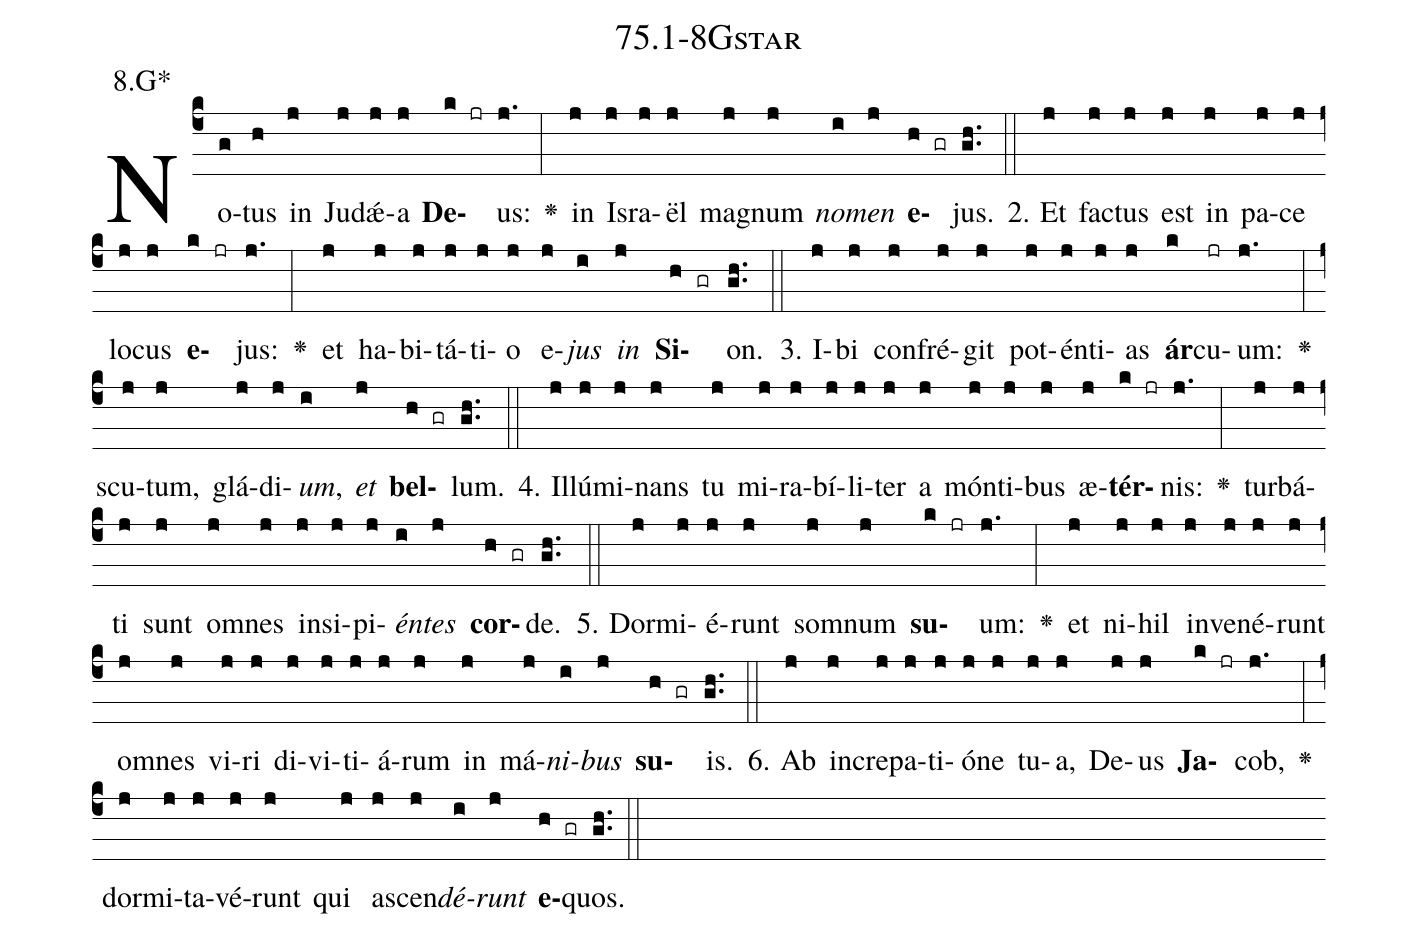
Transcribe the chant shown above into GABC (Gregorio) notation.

name: 75.1-8Gstar;
annotation: 8.G*;
%%
(c4)No(g)tus(h) in(j) Ju(j)dǽ(j)a(j) <b>De</b>(k jr)us:(j.) <v>\greheightstar</v>(:) in(j) Is(j)ra(j)ël(j) ma(j)gnum(j) <i>no</i>(i)<i>men</i>(j) <b>e</b>(h gr)jus.(gh..) (::)
2. Et(j) fac(j)tus(j) est(j) in(j) pa(j)ce(j) lo(j)cus(j) <b>e</b>(k jr)jus:(j.) <v>\greheightstar</v>(:) et(j) ha(j)bi(j)tá(j)ti(j)o(j) e(j)<i>jus</i>(i) <i>in</i>(j) <b>Si</b>(h gr)on.(gh..) (::)
3. I(j)bi(j) con(j)fré(j)git(j) pot(j)én(j)ti(j)as(j) <b>ár</b>(k)cu(jr)um:(j.) <v>\greheightstar</v>(:) scu(j)tum,(j) glá(j)di(j)<i>um</i>,(i) <i>et</i>(j) <b>bel</b>(h gr)lum.(gh..) (::)
4. Il(j)lú(j)mi(j)nans(j) tu(j) mi(j)ra(j)bí(j)li(j)ter(j) a(j) món(j)ti(j)bus(j) æ(j)<b>tér</b>(k jr)nis:(j.) <v>\greheightstar</v>(:) tur(j)bá(j)ti(j) sunt(j) om(j)nes(j) in(j)si(j)pi(j)<i>én</i>(i)<i>tes</i>(j) <b>cor</b>(h gr)de.(gh..) (::)
5. Dor(j)mi(j)é(j)runt(j) som(j)num(j) <b>su</b>(k jr)um:(j.) <v>\greheightstar</v>(:) et(j) ni(j)hil(j) in(j)ve(j)né(j)runt(j) om(j)nes(j) vi(j)ri(j) di(j)vi(j)ti(j)á(j)rum(j) in(j) má(j)<i>ni</i>(i)<i>bus</i>(j) <b>su</b>(h gr)is.(gh..) (::)
6. Ab(j) in(j)cre(j)pa(j)ti(j)ó(j)ne(j) tu(j)a,(j) De(j)us(j) <b>Ja</b>(k jr)cob,(j.) <v>\greheightstar</v>(:) dor(j)mi(j)ta(j)vé(j)runt(j) qui(j) a(j)scen(j)<i>dé</i>(i)<i>runt</i>(j) <b>e</b>(h gr)quos.(gh..) (::)
